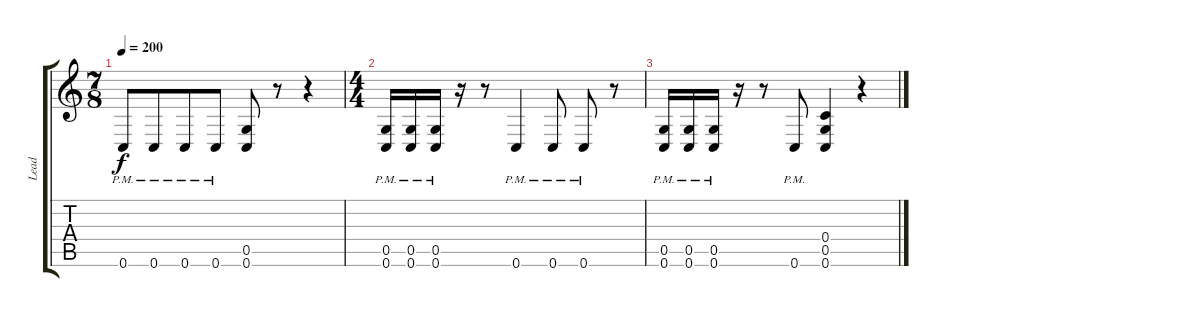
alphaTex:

\track ("Lead" "Lead") {instrument distortionguitar}
\staff {score tabs}
\tuning (D4 A3 F3 C3 G2 C2) {hide}
\ts (7 8)
\tempo 200
\clef g2
\ks c
0.6{pm}.8{dy f} 0.6{pm}.8 0.6{pm}.8 0.6{pm}.8 (0.5 0.6).8 r.8 r.4 |
\ts (4 4)
(0.5{pm} 0.6{pm}).16 (0.5{pm} 0.6{pm}).16 (0.5{pm} 0.6{pm}).16 r.16 r.8 0.6{pm}.4 0.6{pm}.8 0.6{pm}.8 r.8 |
(0.5{pm} 0.6{pm}).16 (0.5{pm} 0.6{pm}).16 (0.5{pm} 0.6{pm}).16 r.16 r.8 0.6{pm}.8 (0.4 0.5 0.6).4 r.4
